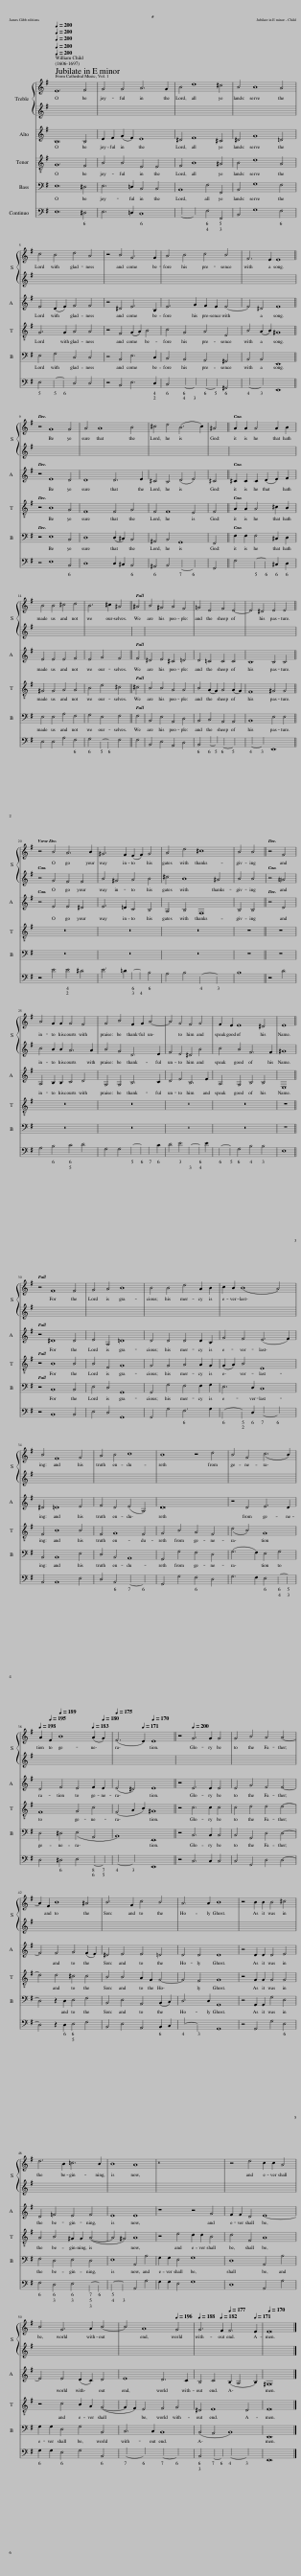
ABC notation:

X:1
%%score { 1 | 2 } 3 4 5 6
L:1/8
Q:1/4=200
M:none
I:linebreak $
K:G
V:1 treble
V:2 treble
V:3 treble
V:4 treble-8
V:5 bass
V:6 bass
V:1
 E12 F4 | G4 G4 A6 G2 | B4 d8 ^c4 | B4 B8 A4 |$ c4 B4 d4 A4 | %5
 z4 B4 G6 G2 | A4 B4 c4 B4 | F6 E2 E8 ||$ z4 G8 G4 | A4 A8 B4 | %10
 ^c4 d4 (B6 c2) | ^A4 || A2 A2 A4 A2 B2 |$ B4 B4 ^c4 d4 | B6 ^c2 ^A4 || %15
 ^A4 | B4 ^G4 A4 F4 | =G4 E4 F4 E4- | E4 ^D4 E4 E4 ||$ z4 B4 A6 B2 | %20
 ^G6 F2 (E2 F2) G4 | A4 d4 ^c8 | B4 B4 || z4 F4 |$ A4 G2 G2 G4 F4 | %25
 G4 B4 F2 G2 A4- | A4 G4 F4 G4 | F2 E2 E8 ^D4 | E8 ||$ z4 F8 F4 | %30
 G4 A4 B8 | B4 B4 d4 A2 B2 | c2 B2 (B8 A4) |$ B4 F8 G4 | A4 B4 c8 | %35
 B8 z4 d4 | B4 G4 (c6 B2) |$[Q:1/4=198] A2[Q:1/4=195] F2[Q:1/4=189] B8[Q:1/4=183] (A2[Q:1/4=180] G2) |[Q:1/4=175] (F6[Q:1/4=171] E2)[Q:1/4=170] E8 || z4[Q:1/4=200] G6 G2 G4 | %40
 G4 B4 A4 A4- |$ A2 F2 B8 ^A4 | B6 G2 c4 B4 | A6 A2 B8 | z4 B2 B2 B4 ^c4 |$ %45
 d6 B2 =c6 B2 | B8 A8 | z16 | z4 d4 c2 c2 A4 |$ B4 G6 A2 B4- | %50
 B4 A8[Q:1/4=196] G4 |[Q:1/4=188] G6[Q:1/4=182] F2[Q:1/4=177] F6[Q:1/4=171] E2 |[Q:1/4=170] E16 |] %53
V:2
 x16 | x16 | x16 | x16 |$ x16 | %5
 x16 | x16 | x16 ||$ x16 | x16 | %10
 x16 | x4 || x12 |$ x16 | x12 || %15
 x4 | x16 | x16 | x16 ||$ z4 G4 F4 F4 | %20
 B4 ^G4 A4 B4 | ^c4 B8 ^A4 | B4 B4 || z4 !courtesy!=A4 |$ c4 B2 B2 A6 A2 | %25
 B4 G4 D6 E2 | F4 E4 ^D4 B4 | c4 B4 F6 F2 | ^G8 ||$ x16 | %30
 x16 | x16 | x16 |$ x16 | x16 | %35
 x16 | x16 |$ x16 | x16 || x16 | %40
 x16 |$ x16 | x16 | x16 | x16 |$ %45
 x16 | x16 | x16 | x16 |$ x16 | %50
 x16 | x16 | x16 |] %53
V:3
 B,12 B,4 | E2 F2 (G2 F2) E8 | ^D4 F8 ^C4 | ^D4 G8 =D4 |$ E4 (D2 E2) F4 F4 | %5
 z4 ^D4 E6 B,2 | E6 G2 F2 E2 E4- | E4 ^D4 E8 ||$ z4 E8 D4 | D8 D6 E2 | %10
 ^C4 B,4 (D4 E4) | ^C4 || ^C2 C2 C2 (D2 E2) F2 |$ E4 E4 E4 F4 | E4 G4 F4 || %15
 F4 | ^D4 E4 ^C4 =D4 | D4 =C4 C4 C4 | B,8 B,4 B,4 ||$ z4 E4 E4 ^D4 | %20
 E6 =D2 C4 B,4 | A,4 B,4 F,8 | B,4 B,4 || z4 D4 |$ A,4 B,2 B,2 C4 D4 | %25
 G,4 G,4 B,6 C2 | D4 E4 B,6 E2 | A,4 G,4 B,4 B,4 | E,8 ||$ z4 ^D8 D4 | %30
 E4 A,4 =D8 | D4 D4 D4 D2 B,2 | G4 F4 (E6 F2) |$ ^D4 =D8 E4 | F4 D4 (E4 A,4) | %35
 D16 | z4 D4 E6 D2 |$ D4 F4 E4 F2 E2 | (E4 ^D4) E8 || z4 E6 E2 E4 | %40
 E4 G4 F4 F4- |$ F4 F4 G4 (F2 E2) | ^D4 E4 E4 =D4 | D4 D4 D8 | z4 D2 D2 D4 E4 |$ %45
 D4 =F4 E4 F4 | E8 E8 | z8 z4 G4 | F2 F2 D4 E8- |$ E4 E4 (D2 C2) D4 | %50
 E8 D6 C2 | B,4 C4 (B,2 A,4 B,2) | ^G,16 |] %53
V:4
 G12 F4 | B4 B4 E4 E4 | F4 B8 ^A4 | B4 d8 A4 |$ G6 G2 A4 A4 | %5
 z4 F4 (G2 A2) B4 | c4 G4 A4 E4 | B4 (A2 B2) ^G8 ||$ z4 B8 G4 | F8 F4 G4 | %10
 F4 F8 E4 | F4 || A2 A2 A4 ^c2 B2 |$ ^G4 G4 A4 A4 | B4 e4 ^c4 || %15
 ^c4 | B4 B4 A4 A4 | B4 (A2 G2) A4 (A2 G2) | F8 ^G4 G4 ||$ z16 | %20
 z16 | z16 | z8 || z8 |$ z16 | %25
 z16 | z16 | z16 | z8 ||$ z4 B8 B4 | %30
 B4 F4 G8 | G4 G4 A4 A2 G2 | (G2 A2) B4 E8 |$ F4 B8 B4 | F4 G8 F4 | %35
 G4 B4 A4 F4 | (d4 B4) G8 |$ F8 G4 c4 | (F4 A2 B2) ^G8 || z4 c6 c2 c4 | %40
 c4 d4 d4 d4- |$ d4 d4 ^c4 c4 | B4 B4 A2 G2 G4- | G4 F4 G8 | z4 G2 G2 G4 G4 |$ %45
 A4 B4 ^G2 G2 (A4- | A4 ^G4) A8 | z4 e4 d2 d2 B4 | d4 F4 A8 |$ z4 c4 B2 A2 (G4- | %50
 G2 F2) E4 F4 G4 | ^D4 E8 D4 | E16 |] %53
V:5
 E,12 ^D,4 | E,6 =D,2 C,4 C,4 | B,,8 F,4 F,,4 | B,,4 G,8 F,4 |$ E,4 G,4 D,4 D,4 | %5
 z4 B,,4 E,6 D,2 | C,4 B,,4 A,,4 ^G,,4 | B,,4 B,,4 E,,8 ||$ z4 E,8 B,,4 | D,8 (D,2 ^C,2) B,,4 | %10
 ^A,,4 B,,4 G,,8 | F,,4 || F,2 F,2 F,4 ^C,2 D,2 |$ E,4 E,4 A,4 F,4 | G,4 E,4 F,4 || %15
 F,4 | B,,4 E,4 A,,4 D,4 | B,,4 C,4 A,,4 A,,4 | B,,8 E,4 E,4 ||$ z16 | %20
 z16 | z16 | z8 || z8 |$ z16 | %25
 z16 | z16 | z16 | z8 ||$ z4 B,,8 B,,4 | %30
 E,4 D,4 G,,8 | G,,4 G,4 F,4 F,2 G,2 | E,6 D,2 C,8 |$ B,,4 B,,8 E,4 | D,4 B,,4 A,,8 | %35
 G,,4 G,4 F,4 D,4 | (G,6 F,2) E,4 G,4 |$ D,4 ^D,4 (E,4 A,,4 | B,,8) E,,8 || z4 C,6 C,2 C,4 | %40
 C,4 G,,4 D,4 D,4- |$ D,4 z2 D,2 E,4 F,4 | B,,4 E,4 A,,4 (B,,2 C,2) | D,6 D,2 G,,8 | z4 G,,2 G,,2 G,4 E,4 |$ %45
 F,4 D,4 E,4 D,4 | E,8 A,,4 A,4 | G,2 G,2 E,4 G,8 | D,8 A,,4 A,4 |$ G,2 G,2 E,4 G,4 B,,4 | %50
 C,6 C,2 B,,8 | (B,,4 A,,4 B,,8) | E,,16 |] %53
V:6
 E,12 ^D,4 | E,6 =D,2 C,8 | x4- x4 F,4 F,,4 | B,,4 G,8 F,4 |$ E,4 x2- x2 D,4 D,4 | %5
 z4 B,,4 E,6 D,2 | C,4 x2- x2 x2- x2 ^G,,4 | x4- x4 E,,8 ||$ z4 E,8 B,,4 | D,8 D,2 ^C,2 B,,4 | %10
 ^A,,4 B,,4 x4- x4 | F,,4 || F,4 x2- x2 ^C,2 D,2 |$ E,4 E,4 A,4 F,4 | G,4 x2- x2 F,4 || %15
 F,4 | B,,4 E,4 A,,4 D,4 | B,,4 x2- x2 x4- x4 | x4- x4 E,,8 ||$ z4 E4 E4 ^D4 | %20
 E6 =D2 x2- x2 B,4 | A,4 B,4 x4- x4 | B,8 || z4 D4 |$ A,4 B,4 C4 D4 | %25
 G,4 G,4 x2- x2 x2 C2 | D4 E4 x4- x2 E2 | x2- x2 G,4 B,4 B,4 | E,8 ||$ z4 B,,8 B,,4 | %30
 E,4 D,4 G,,8 | G,,4 G,4 F,6 G,2 | x4- x2 D,2 x4- x4 |$ B,,4 B,,8 E,4 | D,4 B,,4 x4- x4 | %35
 G,,4 G,4 F,4 D,4 | G,6 F,2 E,4 x2- x2 |$ D,4 ^D,4 E,4 x2- x2 | x4- x4 E,,8 || z4 C,6 C,2 C,4 | %40
 C,4 G,,4 D,4 D,4- |$ D,4 z2 D,2 E,4 F,4 | B,,4 E,4 A,,4 B,,2 C,2 | x4- x4 G,,8 | z4 G,,4 G,4 E,4 |$ %45
 F,4 D,4 E,4 x2- x2 | x4- x4 A,,4 A,4 | G,2 G,2 E,4 G,8 | D,8 A,,4 A,4 |$ G,2 G,2 E,4 G,4 B,,4 | %50
 x4- x4 x4- x4 | B,,4 x2- x2 x4- x4 | E,,16 |] %53
